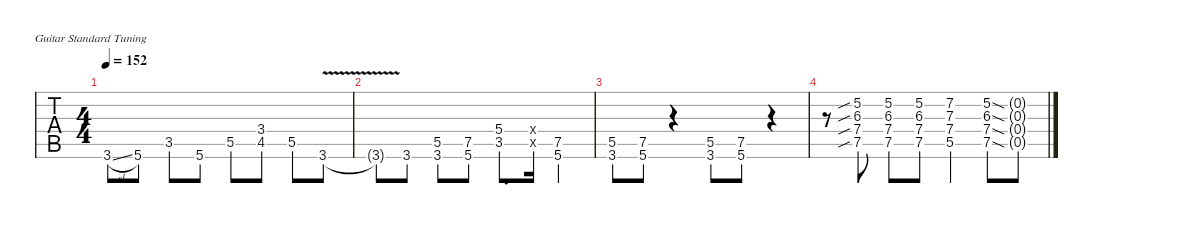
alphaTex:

\hideDynamics
\bracketExtendMode nobrackets
\singleTrackTrackNamePolicy hidden
\multiTrackTrackNamePolicy hidden
\firstSystemTrackNameMode fullname
\firstSystemTrackNameOrientation horizontal
\otherSystemsTrackNameOrientation horizontal
\track ("Guitar I" "E-Gt") {instrument overdrivenguitar}
\staff {tabs}
\tuning (E4 B3 G3 D3 A2 E2)
\ts (4 4)
\tempo 152
\clef g2
\ks c
3.6{sl}.8{dy f} 5.6.8 3.5.8 5.6.8 5.5.8 (3.4 4.5{acc #}).8 5.5.8 3.6{v ac}.8 |
3.6{v t}.8 3.6.8 (5.5 3.6).8 (7.5 5.6).8 (5.4 3.5).8{d} (0.4{x} 0.5{x}).16 (7.5 5.6).4 |
(5.5 3.6{ac}).8 (7.5 5.6{ac}).8 r.4 (5.5 3.6{ac}).8 (7.5 5.6{ac}).8 r.4 |
r.8 (5.2{sib} 6.3{sib acc #} 7.4{sib} 7.5{sib ac}).8 (5.2 6.3{acc #} 7.4 7.5{ac}).8 (5.2 6.3{acc #} 7.4 7.5{ac}).8 (7.2{acc #} 7.3 7.4 5.5{ac}).4 (5.2{sod} 6.3{sod acc #} 7.4{sod} 7.5{sod ac}).8 (0.2{g} 0.3{g} 0.4{g} 0.5{g}).8
